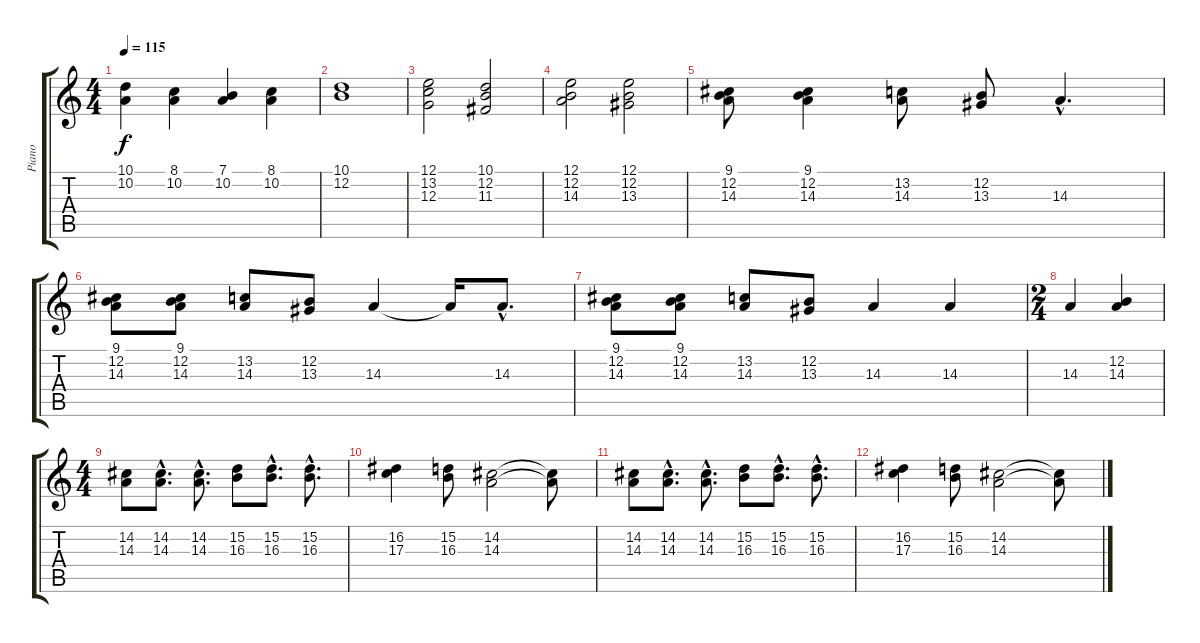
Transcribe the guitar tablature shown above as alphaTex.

\track ("Piano" "Piano") {instrument brightacousticpiano}
\staff {score tabs}
\tuning (E4 B3 G3 D3 A2 E2) {hide}
\ts (4 4)
\tempo 115
\clef g2
\ks c
(10.1 10.2).4{dy f} (8.1 10.2).4 (7.1 10.2).4 (8.1 10.2).4 |
(10.1 12.2).1 |
(12.1 13.2 12.3).2 (10.1 12.2 11.3).2 |
(12.1 12.2 14.3).2 (12.1 12.2 13.3).2 |
(9.1 12.2 14.3).8{volume 10} (9.1 12.2 14.3).4 (13.2 14.3).8 (12.2 13.3).8 14.3{hac}.4{d} |
(9.1 12.2 14.3).8 (9.1 12.2 14.3).8 (13.2 14.3).8 (12.2 13.3).8 14.3.4 14.3{t}.16 14.3{hac}.8{d} |
(9.1 12.2 14.3).8 (9.1 12.2 14.3).8 (13.2 14.3).8 (12.2 13.3).8 14.3.4 14.3.4 |
\ts (2 4)
14.3.4 (12.2 14.3).4 |
\ts (4 4)
(14.2 14.3).8 (14.2{hac} 14.3{hac}).8{d} (14.2{hac} 14.3{hac}).8{d} (15.2 16.3).8 (15.2{hac} 16.3{hac}).8{d} (15.2{hac} 16.3{hac}).8{d} |
(16.2 17.3).4 (15.2 16.3).8 (14.2 14.3).2 (14.2{t} 14.3{t}).8 |
(14.2 14.3).8 (14.2{hac} 14.3{hac}).8{d} (14.2{hac} 14.3{hac}).8{d} (15.2 16.3).8 (15.2{hac} 16.3{hac}).8{d} (15.2{hac} 16.3{hac}).8{d} |
(16.2 17.3).4 (15.2 16.3).8 (14.2 14.3).2 (14.2{t} 14.3{t}).8
